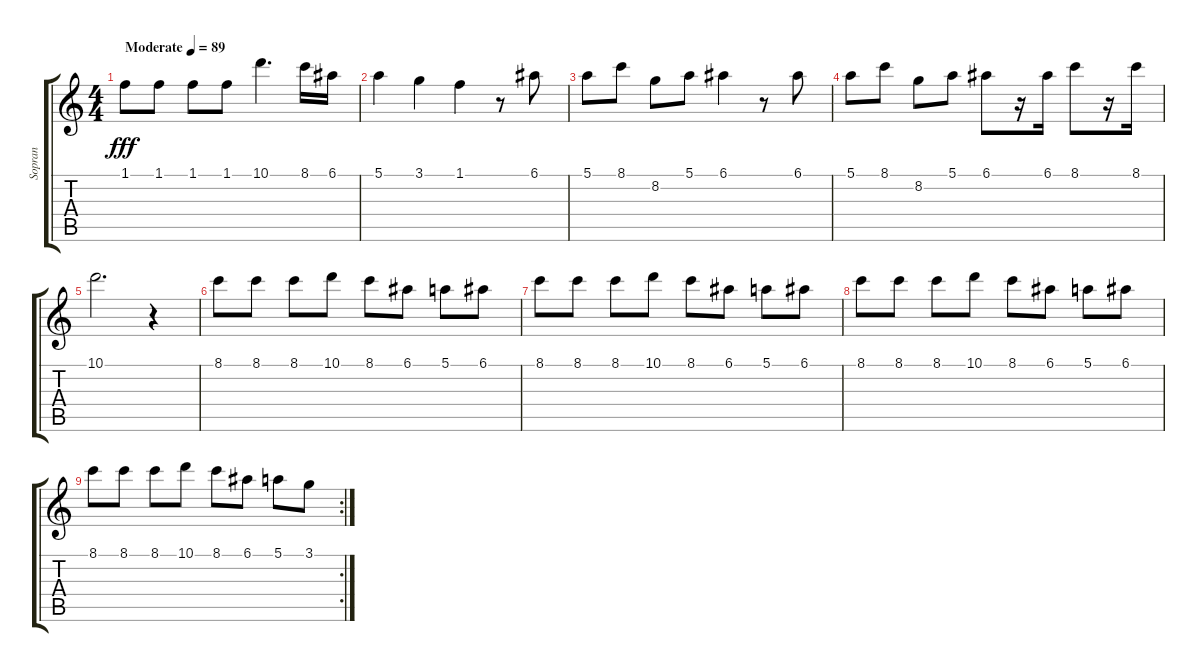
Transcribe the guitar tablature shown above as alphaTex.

\track ("Sopran" "Sopran") {instrument acousticguitarsteel}
\staff {score tabs}
\tuning (E4 B3 G3 D3 A2 E2) {hide}
\ts (4 4)
\tempo (89 "Moderate")
\clef g2
\ks c
1.1.8{dy fff instrument acousticguitarsteel} 1.1.8 1.1.8 1.1.8 10.1.4{d} 8.1.16 6.1.16 |
5.1.4 3.1.4 1.1.4 r.8 6.1.8 |
5.1.8 8.1.8 8.2.8 5.1.8 6.1.4 r.8 6.1.8 |
5.1.8 8.1.8 8.2.8 5.1.8 6.1.8 r.16 6.1.16 8.1.8 r.16 8.1.16 |
10.1.2{d} r.4 |
8.1.8 8.1.8 8.1.8 10.1.8 8.1.8 6.1.8 5.1.8 6.1.8 |
8.1.8 8.1.8 8.1.8 10.1.8 8.1.8 6.1.8 5.1.8 6.1.8 |
8.1.8 8.1.8 8.1.8 10.1.8 8.1.8 6.1.8 5.1.8 6.1.8 |
\rc 2
8.1.8 8.1.8 8.1.8 10.1.8 8.1.8 6.1.8 5.1.8 3.1.8
